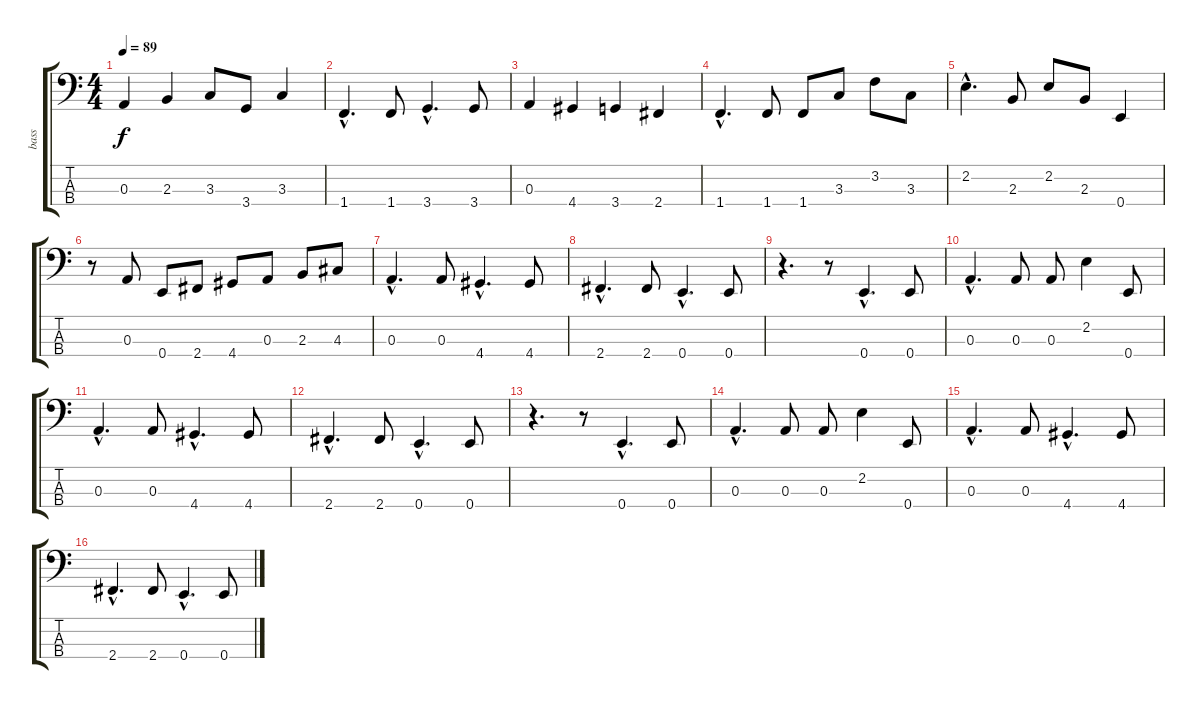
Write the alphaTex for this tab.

\track ("bass" "bass") {instrument electricbassfinger}
\staff {score tabs}
\tuning (G2 D2 A1 E1) {hide}
\ts (4 4)
\tempo 89
\clef f4
\ks c
0.3.4{dy f} 2.3.4 3.3.8 3.4.8 3.3.4 |
1.4{hac}.4{d} 1.4.8 3.4{hac}.4{d} 3.4.8 |
0.3.4 4.4.4 3.4.4 2.4.4 |
1.4{hac}.4{d} 1.4.8 1.4.8 3.3.8 3.2.8 3.3.8 |
2.2{hac}.4{d} 2.3.8 2.2.8 2.3.8 0.4.4 |
r.8 0.3.8 0.4.8 2.4.8 4.4.8 0.3.8 2.3.8 4.3.8 |
0.3{hac}.4{d} 0.3.8 4.4{hac}.4{d} 4.4.8 |
2.4{hac}.4{d} 2.4.8 0.4{hac}.4{d} 0.4.8 |
r.4{d} r.8 0.4{hac}.4{d} 0.4.8 |
0.3{hac}.4{d} 0.3.8 0.3.8 2.2.4 0.4.8 |
0.3{hac}.4{d} 0.3.8 4.4{hac}.4{d} 4.4.8 |
2.4{hac}.4{d} 2.4.8 0.4{hac}.4{d} 0.4.8 |
r.4{d} r.8 0.4{hac}.4{d} 0.4.8 |
0.3{hac}.4{d} 0.3.8 0.3.8 2.2.4 0.4.8 |
0.3{hac}.4{d} 0.3.8 4.4{hac}.4{d} 4.4.8 |
2.4{hac}.4{d} 2.4.8 0.4{hac}.4{d} 0.4.8
